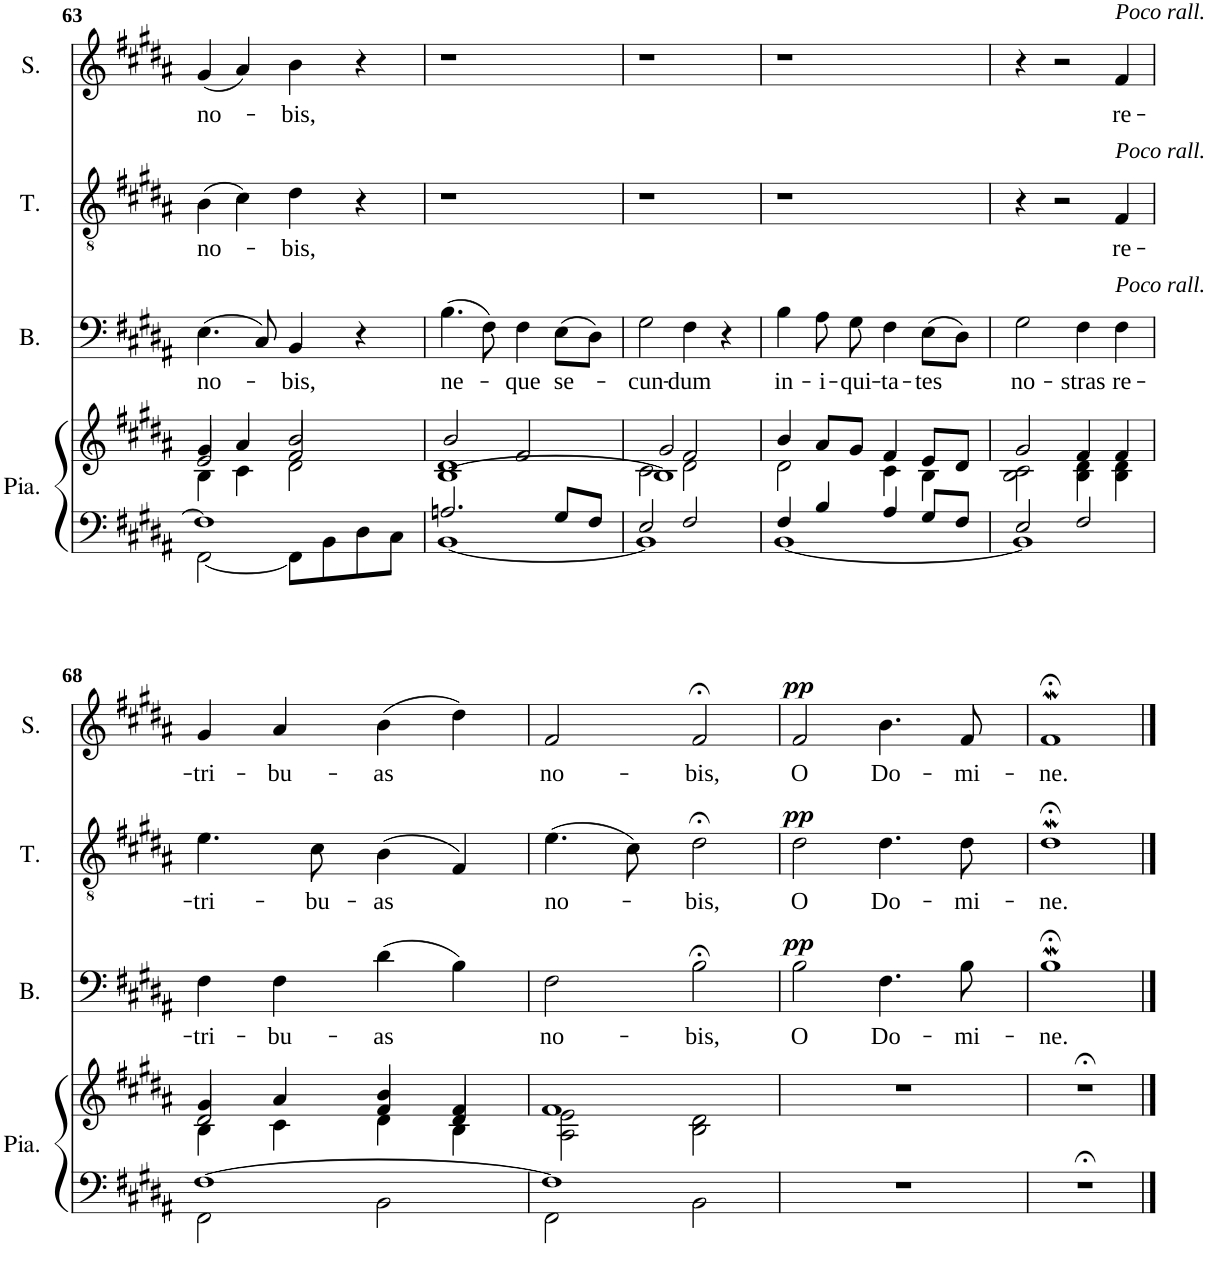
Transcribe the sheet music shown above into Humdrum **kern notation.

**kern	**kern	**kern	**text	**dynam	**kern	**text	**dynam	**kern	**text	**dynam
*part4	*part4	*part3	*part3	*part3	*part2	*part2	*part2	*part1	*part1	*part1
*staff5	*staff4	*staff3	*staff3	*staff3	*staff2	*staff2	*staff2	*staff1	*staff1	*staff1
*I"Piano	*	*I"Basse	*	*	*I"Ténor	*	*	*I"Soprano	*	*
*I'Pia.	*	*I'B.	*	*	*I'T.	*	*	*I'S.	*	*
!!LO:PB:g=z
*clefF4	*clefG2	*clefF4	*	*	*clefGv2	*	*	*clefG2	*	*
*k[f#c#g#d#a#]	*k[f#c#g#d#a#]	*k[f#c#g#d#a#]	*	*	*k[f#c#g#d#a#]	*	*	*k[f#c#g#d#a#]	*	*
*M4/4	*M4/4	*M4/4	*	*	*M4/4	*	*	*M4/4	*	*
=63	=63	=63	=63	=63	=63	=63	=63	=63	=63	=63
*^	*^	*	*	*	*	*	*	*	*	*
*	*	*	*^	*	*	*	*	*	*	*	*	*
!	!	!	!	!	!	!LO:LY:b	!	!	!LO:LY:b	!	!	!LO:LY:b	!
1F#]	[2FF#\	4g#/	4B\	2e/	(4.E\	no-	.	(4B\	no-	.	(4g#/	no-	.
.	.	4a#/	4c#\	.	.	.	.	4c#\)	.	.	4a#/)	.	.
.	.	.	.	.	8C#/)	.	.	.	.	.	.	.	.
!	!	!	!	!	!	!LO:LY:b	!	!	!LO:LY:b	!	!	!LO:LY:b	!
.	8FF#\L]	2b/	2d#\	2f#/	4BB/	-bis,	.	4d#\	-bis,	.	4b\	-bis,	.
.	8BB\	.	.	.	.	.	.	.	.	.	.	.	.
.	8D#\	.	.	.	4r	.	.	4r	.	.	4r	.	.
.	8C#\J	.	.	.	.	.	.	.	.	.	.	.	.
=64	=64	=64	=64	=64	=64	=64	=64	=64	=64	=64	=64	=64	=64
!	!	!	!	!	!	!LO:LY:b	!	!	!	!	!	!	!
2.An/	[1BB	2b/	1d#	[1B	(4.B\	ne-	.	1r	.	.	1r	.	.
.	.	.	.	.	8F#\)	.	.	.	.	.	.	.	.
!	!	!	!	!	!	!LO:LY:b	!	!	!	!	!	!	!
.	.	2f#/	.	.	4F#\	-que	.	.	.	.	.	.	.
!	!	!	!	!	!	!LO:LY:b	!	!	!	!	!	!	!
8G#/L	.	.	.	.	(8E\L	se-	.	.	.	.	.	.	.
8F#/J	.	.	.	.	8D#\J)	.	.	.	.	.	.	.	.
=65	=65	=65	=65	=65	=65	=65	=65	=65	=65	=65	=65	=65	=65
!	!	!	!	!	!	!LO:LY:b	!	!	!	!	!	!	!
2E/	1BB]	2g#/	2c#\	1B]	2G#\	-cun-	.	1r	.	.	1r	.	.
!	!	!	!	!	!	!LO:LY:b	!	!	!	!	!	!	!
2F#/	.	2f#/	2d#\	.	4F#\	-dum	.	.	.	.	.	.	.
.	.	.	.	.	4r	.	.	.	.	.	.	.	.
*	*	*	*v	*v	*	*	*	*	*	*	*	*	*
=66	=66	=66	=66	=66	=66	=66	=66	=66	=66	=66	=66	=66
!	!	!	!	!	!LO:LY:b	!	!	!	!	!	!	!
4F#/	[1BB	4b/	2d#\	4B\	in-	.	1r	.	.	1r	.	.
!	!	!	!	!	!LO:LY:b	!	!	!	!	!	!	!
4B/	.	8a#/L	.	8A#\	-i-	.	.	.	.	.	.	.
!	!	!	!	!	!LO:LY:b	!	!	!	!	!	!	!
.	.	8g#/J	.	8G#\	-qui-	.	.	.	.	.	.	.
!	!	!	!	!	!LO:LY:b	!	!	!	!	!	!	!
4A#/	.	4f#/	4c#\	4F#\	-ta-	.	.	.	.	.	.	.
!	!	!	!	!	!LO:LY:b	!	!	!	!	!	!	!
8G#/L	.	8e/L	4B\	(8E\L	-tes	.	.	.	.	.	.	.
8F#/J	.	8d#/J	.	8D#\J)	.	.	.	.	.	.	.	.
=67	=67	=67	=67	=67	=67	=67	=67	=67	=67	=67	=67	=67
!	!	!	!	!	!LO:LY:b	!	!	!	!	!	!	!
2E/	1BB]	2g#/	2B\ 2c#\	2G#\	no-	.	4r	.	.	4r	.	.
.	.	.	.	.	.	.	2r	.	.	2r	.	.
!	!	!	!	!	!LO:LY:b	!	!	!	!	!	!	!
2F#/	.	4f#/	4B\ 4d#\	4F#\	-stras	.	.	.	.	.	.	.
!	!	!	!	!	!	!	!	!	!	!LO:TX:a:i:t=Poco rall.	!	!
!	!	!	!	!	!	!	!LO:TX:a:i:t=Poco rall.	!	!	!	!	!
!	!	!	!	!LO:TX:a:i:t=Poco rall.	!	!	!	!	!	!	!	!
!	!	!	!	!	!LO:LY:b	!	!	!LO:LY:b	!	!	!LO:LY:b	!
.	.	4f#/	4B\ 4d#\	4F#\	re-	.	4F#/	re-	.	4f#/	re-	.
!!LO:LB:g=z
=68	=68	=68	=68	=68	=68	=68	=68	=68	=68	=68	=68	=68
*	*	*	*^	*	*	*	*	*	*	*	*	*
!	!	!	!	!	!	!LO:LY:b	!	!	!LO:LY:b	!	!	!LO:LY:b	!
[1F#	2FF#\	4g#/	4B\	2d#/	4F#\	-tri-	.	4.e\	-tri-	.	4g#/	-tri-	.
!	!	!	!	!	!	!LO:LY:b	!	!	!	!	!	!LO:LY:b	!
.	.	4a#/	4c#\	.	4F#\	-bu-	.	.	.	.	4a#/	-bu-	.
!	!	!	!	!	!	!	!	!	!LO:LY:b	!	!	!	!
.	.	.	.	.	.	.	.	8c#\	-bu-	.	.	.	.
!	!	!	!	!	!	!LO:LY:b	!	!	!LO:LY:b	!	!	!LO:LY:b	!
.	2BB\	4b/	4d#\	4f#/	(4d#\	-as	.	(4B\	-as	.	(4b\	-as	.
.	.	4f#/	4B\	4d#/	4B\)	.	.	4F#/)	.	.	4dd#\)	.	.
=69	=69	=69	=69	=69	=69	=69	=69	=69	=69	=69	=69	=69	=69
!	!	!	!	!	!	!LO:LY:b	!	!	!LO:LY:b	!	!	!LO:LY:b	!
*	*	*	*v	*v	*	*	*	*	*	*	*	*	*
1F#]	2FF#\	1f#	2A#\ 2e\	2F#\	no-	.	(4.e\	no-	.	2f#/	no-	.
.	.	.	.	.	.	.	8c#\)	.	.	.	.	.
!	!	!	!	!	!LO:LY:b	!	!	!LO:LY:b	!	!	!LO:LY:b	!
.	2BB\	.	2B\ 2d#\	2B;<\	-bis,	.	2d#;<\	-bis,	.	2f#;</	-bis,	.
=70	=70	=70	=70	=70	=70	=70	=70	=70	=70	=70	=70	=70
!	!	!	!	!	!LO:LY:b	!LO:DY:a	!	!LO:LY:b	!LO:DY:a	!	!LO:LY:b	!LO:DY:a
*v	*v	*	*	*	*	*	*	*	*	*	*	*
*	*v	*v	*	*	*	*	*	*	*	*	*
1r	1r	2B\	O	pp	2d#\	O	pp	2f#/	O	pp
!	!	!	!LO:LY:b	!	!	!LO:LY:b	!	!	!LO:LY:b	!
.	.	4.F#\	Do-	.	4.d#\	Do-	.	4.b\	Do-	.
!	!	!	!LO:LY:b	!	!	!LO:LY:b	!	!	!LO:LY:b	!
.	.	8B\	-mi-	.	8d#\	-mi-	.	8f#/	-mi-	.
=71	=71	=71	=71	=71	=71	=71	=71	=71	=71	=71
!	!	!	!LO:LY:b	!	!	!LO:LY:b	!	!	!LO:LY:b	!
1r;<	1r;<	1B;<w	-ne.	.	1d#;<W	-ne.	.	1f#;<W	-ne.	.
==	==	==	==	==	==	==	==	==	==	==
*-	*-	*-	*-	*-	*-	*-	*-	*-	*-	*-
